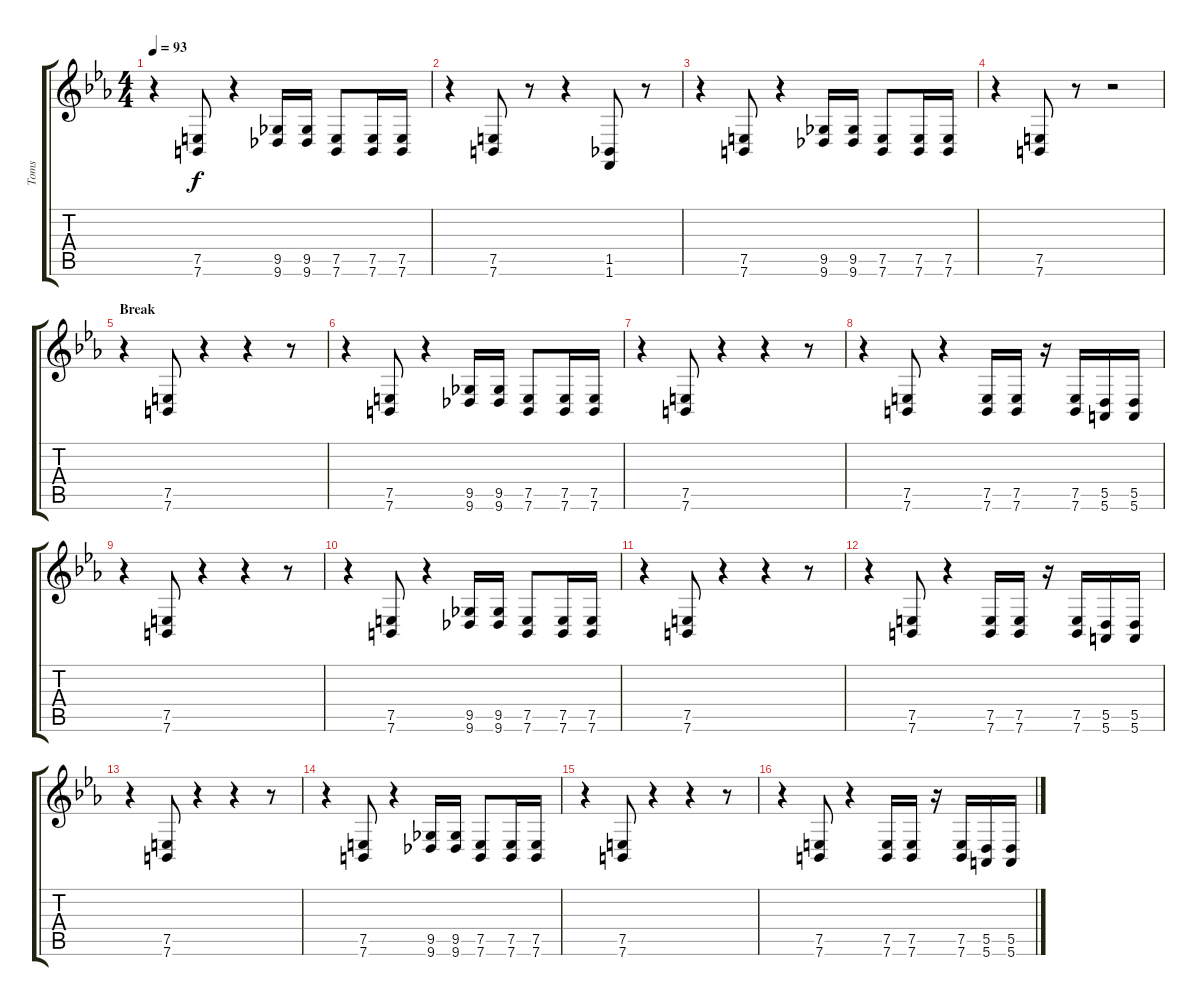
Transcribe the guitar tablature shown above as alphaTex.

\track ("Toms" "Toms") {instrument melodictom}
\staff {score tabs}
\tuning (E4 B3 G3 D3 A2 E2) {hide}
\ts (4 4)
\tempo 93
\clef g2
\ks eb
r.4{dy f} (7.5 7.6).8 r.4 (9.5 9.6).16 (9.5 9.6).16 (7.5 7.6).8 (7.5 7.6).16 (7.5 7.6).16 |
r.4 (7.5 7.6).8 r.8 r.4 (1.5 1.6).8 r.8 |
r.4 (7.5 7.6).8 r.4 (9.5 9.6).16 (9.5 9.6).16 (7.5 7.6).8 (7.5 7.6).16 (7.5 7.6).16 |
r.4 (7.5 7.6).8 r.8 r.2 |
\section ("" "Break")
r.4 (7.5 7.6).8 r.4 r.4 r.8 |
r.4 (7.5 7.6).8 r.4 (9.5 9.6).16 (9.5 9.6).16 (7.5 7.6).8 (7.5 7.6).16 (7.5 7.6).16 |
r.4 (7.5 7.6).8 r.4 r.4 r.8 |
r.4 (7.5 7.6).8 r.4 (7.5 7.6).16 (7.5 7.6).16 r.16 (7.5 7.6).16 (5.5 5.6).16 (5.5 5.6).16 |
r.4 (7.5 7.6).8 r.4 r.4 r.8 |
r.4 (7.5 7.6).8 r.4 (9.5 9.6).16 (9.5 9.6).16 (7.5 7.6).8 (7.5 7.6).16 (7.5 7.6).16 |
r.4 (7.5 7.6).8 r.4 r.4 r.8 |
r.4 (7.5 7.6).8 r.4 (7.5 7.6).16 (7.5 7.6).16 r.16 (7.5 7.6).16 (5.5 5.6).16 (5.5 5.6).16 |
\section ("" "")
r.4 (7.5 7.6).8 r.4 r.4 r.8 |
r.4 (7.5 7.6).8 r.4 (9.5 9.6).16 (9.5 9.6).16 (7.5 7.6).8 (7.5 7.6).16 (7.5 7.6).16 |
r.4 (7.5 7.6).8 r.4 r.4 r.8 |
r.4 (7.5 7.6).8 r.4 (7.5 7.6).16 (7.5 7.6).16 r.16 (7.5 7.6).16 (5.5 5.6).16 (5.5 5.6).16
